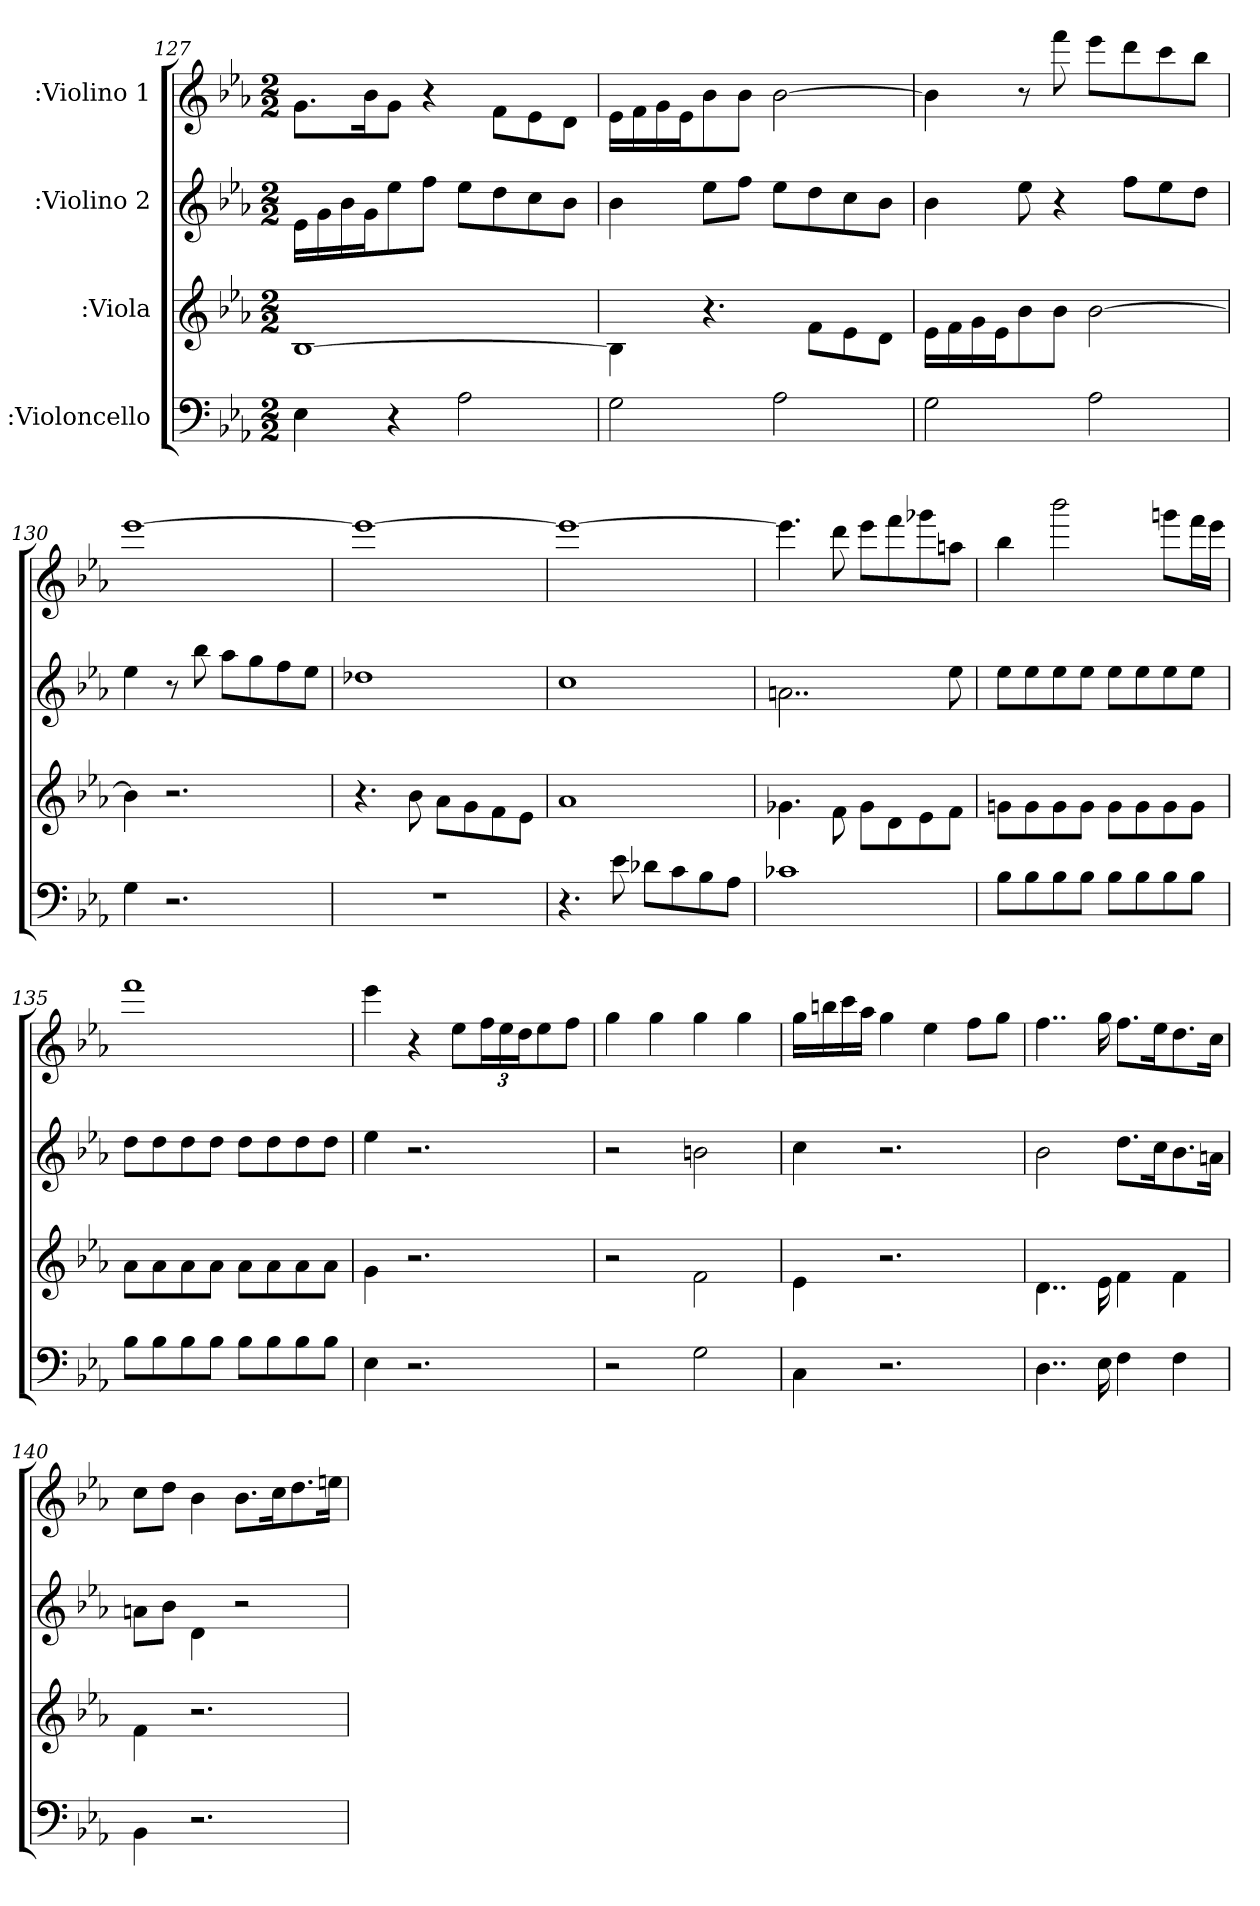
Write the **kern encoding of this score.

**kern	**kern	**kern	**kern
*part4	*part3	*part2	*part1
*staff4	*staff3	*staff2	*staff1
*I":Violoncello	*I":Viola	*I":Violino 2	*I":Violino 1
*k[b-e-a-]	*k[b-e-a-]	*k[b-e-a-]	*k[b-e-a-]
*E-:	*E-:	*E-:	*E-:
*M2/2	*M2/2	*M2/2	*M2/2
=127	=127	=127	=127
4E-\	[1B-\	16e-\LL	8.g\L
.	.	16g\	.
.	.	16b-\	.
.	.	16g\J	16b-\K
4r	.	8ee-\	8g\J
.	.	8ff\J	4r
2A-\	.	8ee-\L	.
.	.	8dd\	8f\L
.	.	8cc\	8e-\
.	.	8b-\J	8d\J
=128	=128	=128	=128
2G\	4B-\]	4b-\	16e-\LL
.	.	.	16f\
.	.	.	16g\
.	.	.	16e-\J
.	4.r	8ee-\L	8b-\
.	.	8ff\J	8b-\J
2A-\	.	8ee-\L	[2b-\
.	8f\L	8dd\	.
.	8e-\	8cc\	.
.	8d\J	8b-\J	.
=129	=129	=129	=129
2G\	16e-\LL	4b-\	4b-\]
.	16f\	.	.
.	16g\	.	.
.	16e-\J	.	.
.	8b-\	8ee-\	8r
.	8b-\J	4r	8fff\
2A-\	[2b-\	.	8eee-\L
.	.	8ff\L	8ddd\
.	.	8ee-\	8ccc\
.	.	8dd\J	8bb-\J
=130	=130	=130	=130
4G\	4b-\]	4ee-\	[1eee-\
2.r	2.r	8r	.
.	.	8bb-\	.
.	.	8aa-\L	.
.	.	8gg\	.
.	.	8ff\	.
.	.	8ee-\J	.
=131	=131	=131	=131
1r	4.r	1dd-X\	1eee-\_
.	8b-\	.	.
.	8a-\L	.	.
.	8g\	.	.
.	8f\	.	.
.	8e-\J	.	.
=132	=132	=132	=132
4.r	1a-\	1cc\	1eee-\_
8e-\	.	.	.
8d-X\L	.	.	.
8c\	.	.	.
8B-\	.	.	.
8A-\J	.	.	.
=133	=133	=133	=133
1c-X\	4.g-X\	2..an\	4.eee-\]
.	8f\	.	8ddd\
.	8g-\L	.	8eee-\L
.	8d\	.	8fff\
.	8e-\	.	8ggg-X\
.	8f\J	8ee-\	8aan\J
=134	=134	=134	=134
8B-\L	8gn\L	8ee-\L	4bb-\
8B-\	8g\	8ee-\	.
8B-\	8g\	8ee-\	2bbb-\
8B-\J	8g\J	8ee-\J	.
8B-\L	8g\L	8ee-\L	.
8B-\	8g\	8ee-\	.
8B-\	8g\	8ee-\	8gggn\L
8B-\J	8g\J	8ee-\J	16fff\L
.	.	.	16eee-\JJ
=135	=135	=135	=135
8B-\L	8a-\L	8dd\L	1fff\
8B-\	8a-\	8dd\	.
8B-\	8a-\	8dd\	.
8B-\J	8a-\J	8dd\J	.
8B-\L	8a-\L	8dd\L	.
8B-\	8a-\	8dd\	.
8B-\	8a-\	8dd\	.
8B-\J	8a-\J	8dd\J	.
=136	=136	=136	=136
4E-\	4g\	4ee-\	4eee-\
2.r	2.r	2.r	4r
.	.	.	8ee-\L
.	.	.	24ff\L
.	.	.	24ee-\
.	.	.	24dd\J
.	.	.	8ee-\
.	.	.	8ff\J
=137	=137	=137	=137
2r	2r	2r	4gg\
.	.	.	4gg\
2G\	2f\	2bn\	4gg\
.	.	.	4gg\
=138	=138	=138	=138
4C\	4e-\	4cc\	16gg\LL
.	.	.	16bbn\
.	.	.	16ccc\
.	.	.	16aa-\JJ
2.r	2.r	2.r	4gg\
.	.	.	4ee-\
.	.	.	8ff\L
.	.	.	8gg\J
=139	=139	=139	=139
4..D\	4..d\	2b-\	4..ff\
16E-\	16e-\	.	16gg\
4F\	4f\	8.dd\L	8.ff\L
.	.	16cc\K	16ee-\K
4F\	4f\	8.b-\	8.dd\
.	.	16an\Jk	16cc\Jk
=140	=140	=140	=140
4BB-\	4f\	8an\L	8cc\L
.	.	8b-\J	8dd\J
2.r	2.r	4d\	4b-\
.	.	2r	8.b-\L
.	.	.	16cc\K
.	.	.	8.dd\
.	.	.	16een\Jk
=	=	=	=
*-	*-	*-	*-
